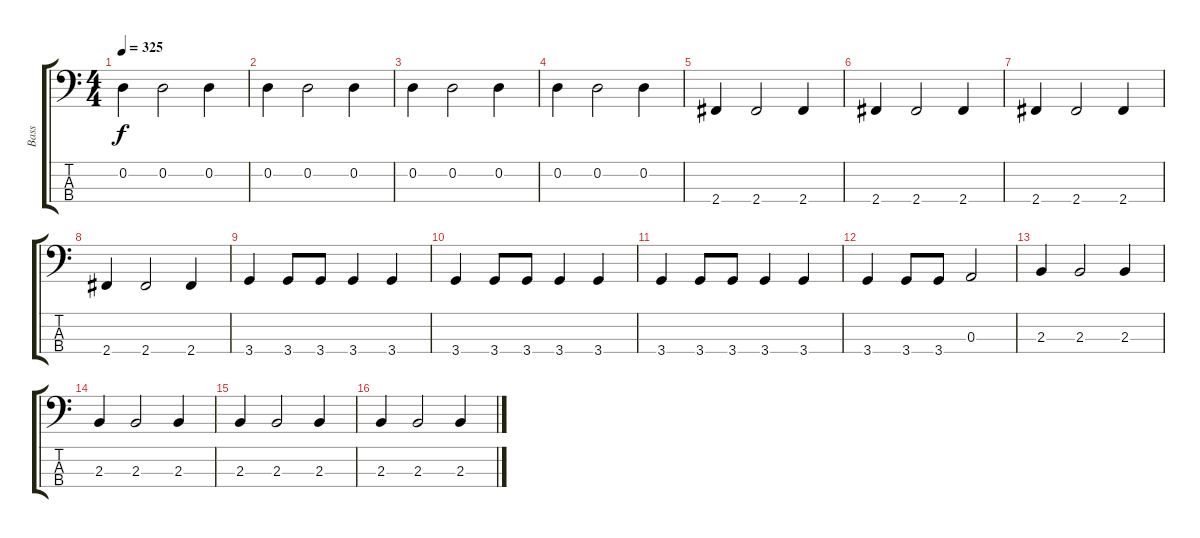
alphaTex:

\track ("Bass" "Bass") {instrument electricbasspick}
\staff {score tabs}
\tuning (G2 D2 A1 E1) {hide}
\ts (4 4)
\tempo 325
\clef f4
\ks c
0.2.4{dy f} 0.2.2 0.2.4 |
0.2.4 0.2.2 0.2.4 |
0.2.4 0.2.2 0.2.4 |
0.2.4 0.2.2 0.2.4 |
2.4.4 2.4.2 2.4.4 |
2.4.4 2.4.2 2.4.4 |
2.4.4 2.4.2 2.4.4 |
2.4.4 2.4.2 2.4.4 |
3.4.4 3.4.8 3.4.8 3.4.4 3.4.4 |
3.4.4 3.4.8 3.4.8 3.4.4 3.4.4 |
3.4.4 3.4.8 3.4.8 3.4.4 3.4.4 |
3.4.4 3.4.8 3.4.8 0.3.2 |
2.3.4 2.3.2 2.3.4 |
2.3.4 2.3.2 2.3.4 |
2.3.4 2.3.2 2.3.4 |
2.3.4 2.3.2 2.3.4
